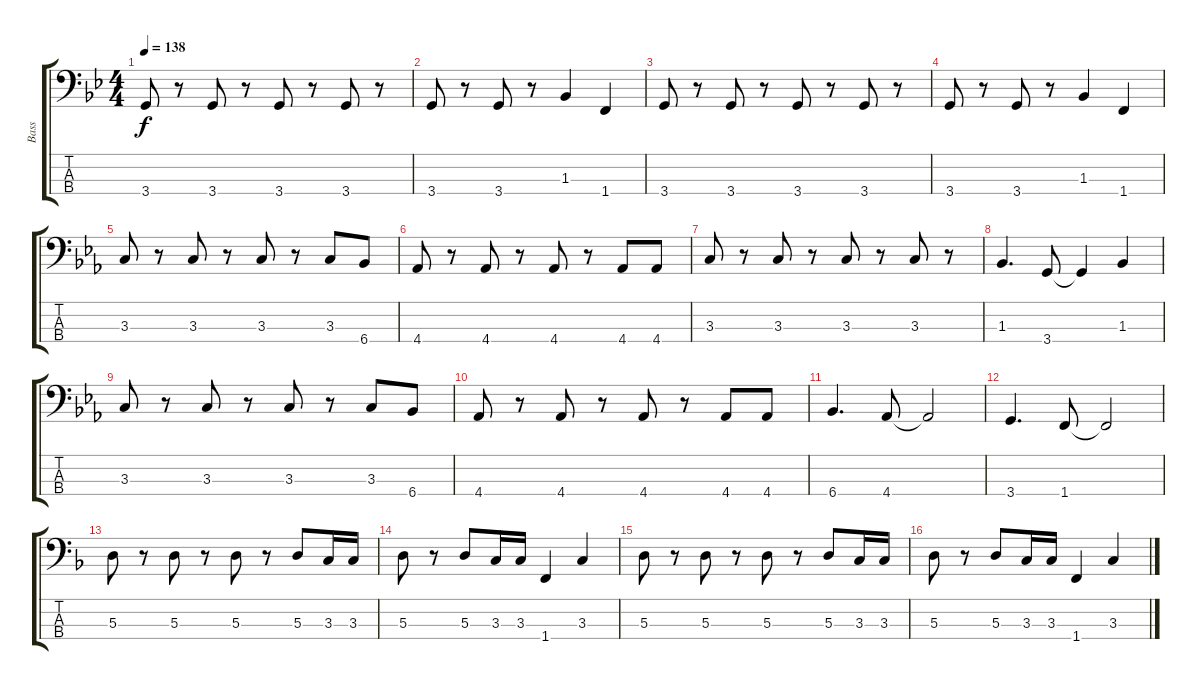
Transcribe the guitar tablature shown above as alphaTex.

\track ("Bass" "Bass") {instrument electricbassfinger bank 255}
\staff {score tabs}
\tuning (G2 D2 A1 E1) {hide}
\ts (4 4)
\tempo 138
\clef f4
\ks bb
3.4.8{dy f} r.8 3.4.8 r.8 3.4.8 r.8 3.4.8 r.8 |
3.4.8 r.8 3.4.8 r.8 1.3.4 1.4.4 |
3.4.8 r.8 3.4.8 r.8 3.4.8 r.8 3.4.8 r.8 |
3.4.8 r.8 3.4.8 r.8 1.3.4 1.4.4 |
\ks eb
3.3.8 r.8 3.3.8 r.8 3.3.8 r.8 3.3.8 6.4.8 |
4.4.8 r.8 4.4.8 r.8 4.4.8 r.8 4.4.8 4.4.8 |
3.3.8 r.8 3.3.8 r.8 3.3.8 r.8 3.3.8 r.8 |
1.3.4{d} 3.4.8 3.4{t}.4 1.3.4 |
3.3.8 r.8 3.3.8 r.8 3.3.8 r.8 3.3.8 6.4.8 |
4.4.8 r.8 4.4.8 r.8 4.4.8 r.8 4.4.8 4.4.8 |
6.4.4{d} 4.4.8 4.4{t}.2 |
3.4.4{d} 1.4.8 1.4{t}.2 |
\ks f
5.3.8 r.8 5.3.8 r.8 5.3.8 r.8 5.3.8 3.3.16 3.3.16 |
5.3.8 r.8 5.3.8 3.3.16 3.3.16 1.4.4 3.3.4 |
5.3.8 r.8 5.3.8 r.8 5.3.8 r.8 5.3.8 3.3.16 3.3.16 |
5.3.8 r.8 5.3.8 3.3.16 3.3.16 1.4.4 3.3.4
